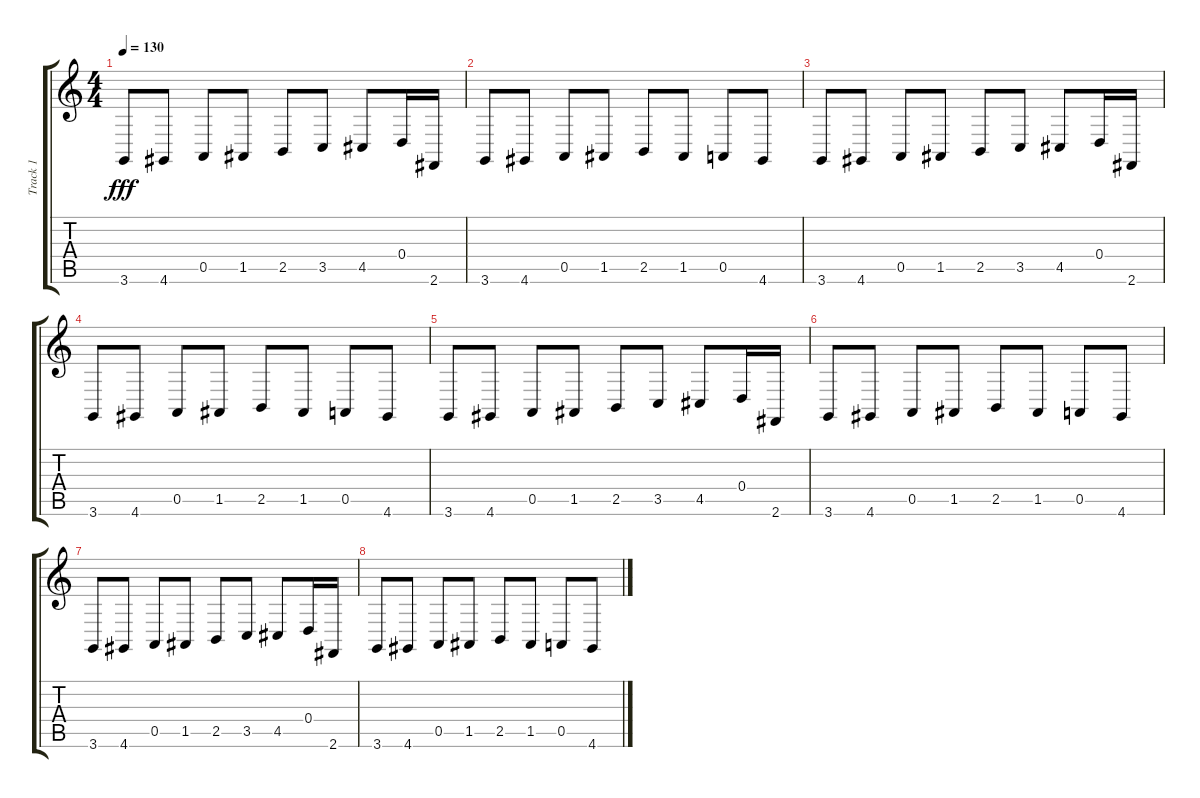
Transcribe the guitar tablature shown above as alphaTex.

\track ("Track 1" "Track 1") {instrument electricpiano1}
\staff {score tabs}
\tuning (E4 B3 G3 D3 A2 E2) {hide}
\ts (4 4)
\tempo 130
\clef g2
\ks c
3.6.8{dy fff} 4.6.8 0.5.8 1.5.8 2.5.8 3.5.8 4.5.8 0.4.16 2.6.16 |
3.6.8 4.6.8 0.5.8 1.5.8 2.5.8 1.5.8 0.5.8 4.6.8 |
3.6.8 4.6.8 0.5.8 1.5.8 2.5.8 3.5.8 4.5.8 0.4.16 2.6.16 |
3.6.8 4.6.8 0.5.8 1.5.8 2.5.8 1.5.8 0.5.8 4.6.8 |
3.6.8 4.6.8 0.5.8 1.5.8 2.5.8 3.5.8 4.5.8 0.4.16 2.6.16 |
3.6.8 4.6.8 0.5.8 1.5.8 2.5.8 1.5.8 0.5.8 4.6.8 |
3.6.8 4.6.8 0.5.8 1.5.8 2.5.8 3.5.8 4.5.8 0.4.16 2.6.16 |
3.6.8 4.6.8 0.5.8 1.5.8 2.5.8 1.5.8 0.5.8 4.6.8
